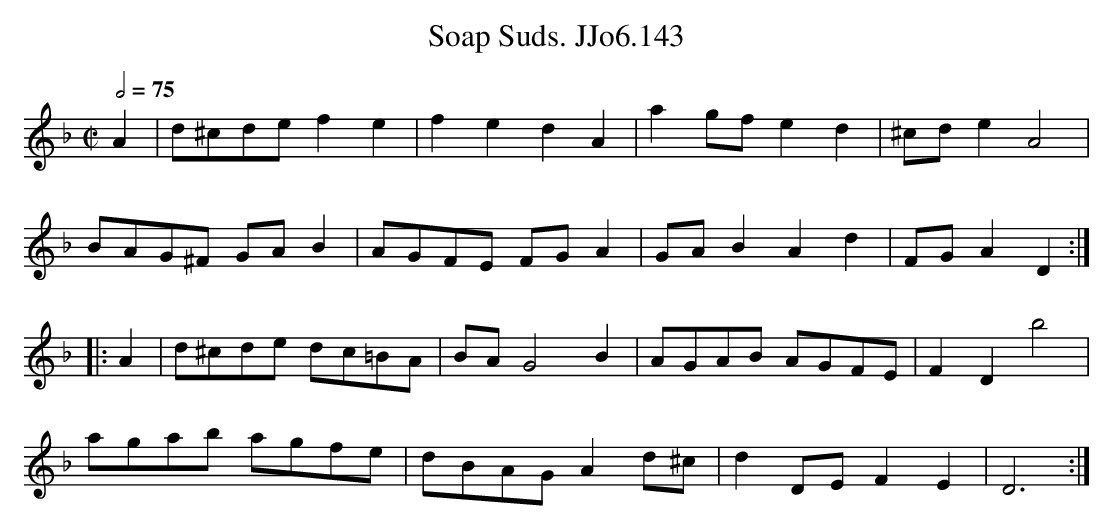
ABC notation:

X:1
T:Soap Suds. JJo6.143
M:C|
L:1/8
Q:2/4=75
K:Dm
A2 | d^cde f2e2 | f2e2 d2A2 | a2gf e2d2 | ^cde2 A4 |
BAG^F GAB2 | AGFE FGA2 | GAB2 A2d2 | FGA2 D2 :|
|: A2 | d^cde dc=BA | BAG4 B2 | AGAB AGFE | F2D2 b4 |
agab agfe | dBAG A2d^c | d2DE F2E2 | D6 :|
